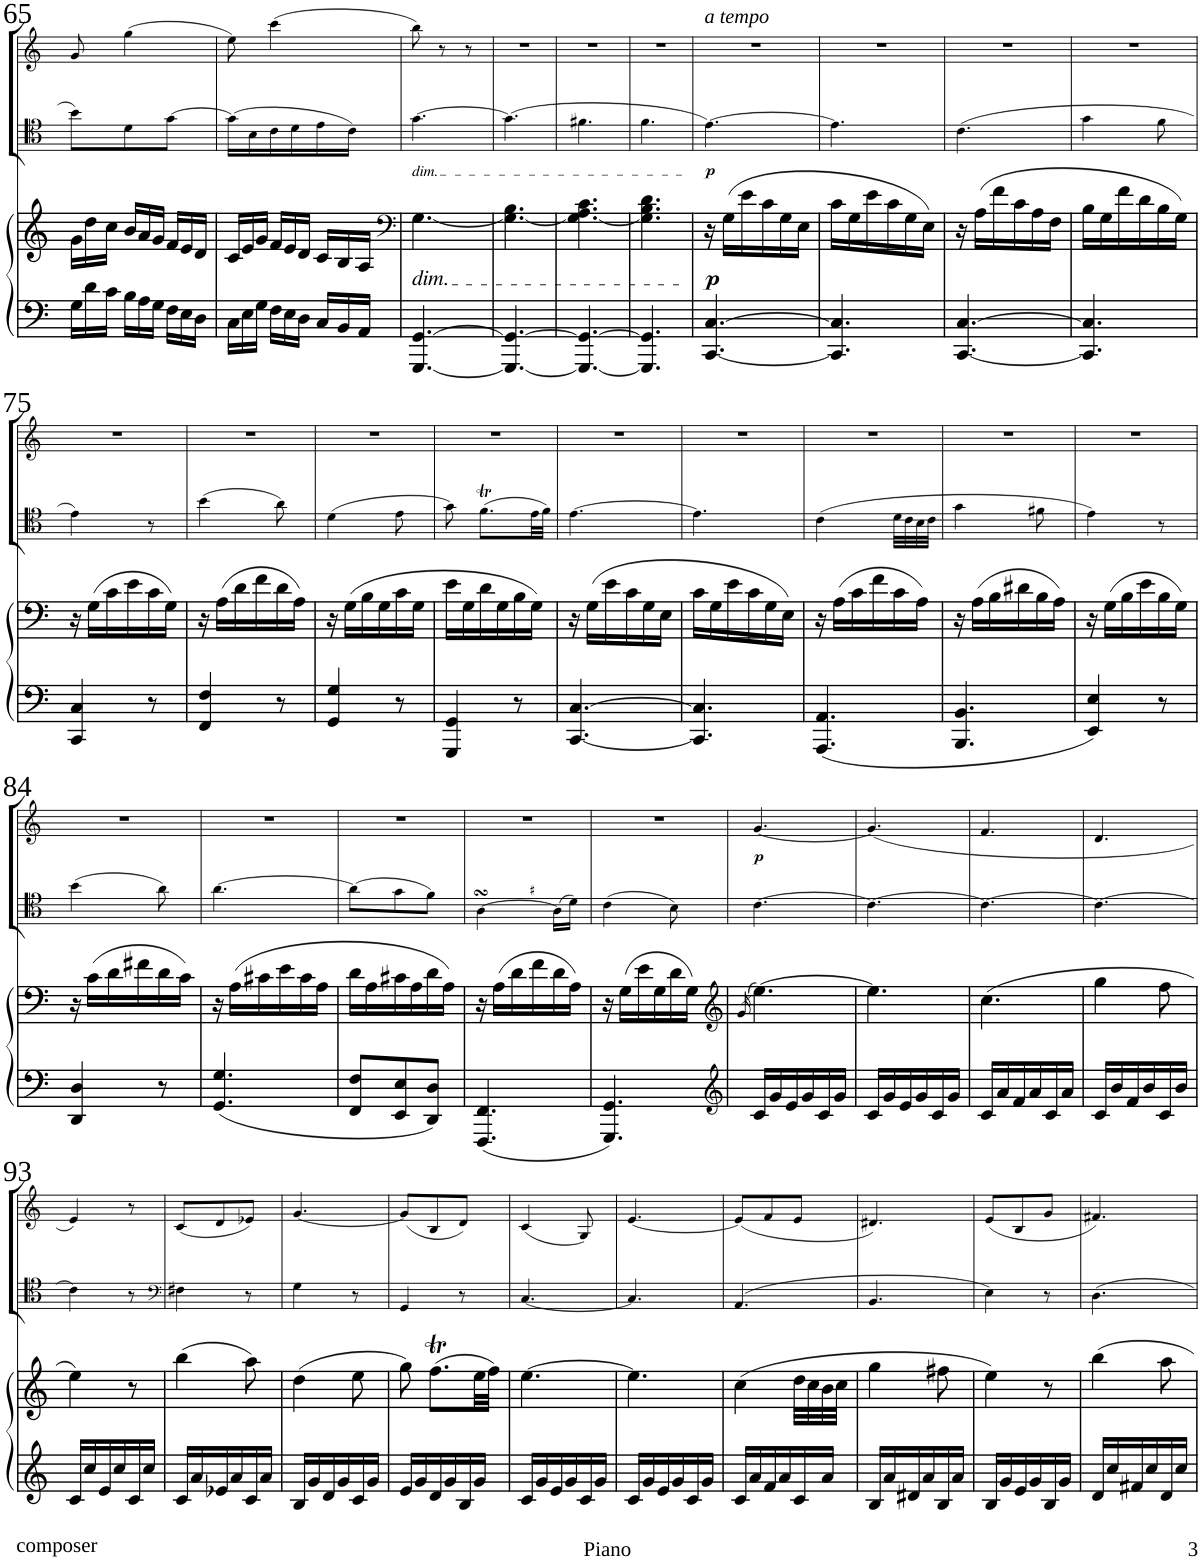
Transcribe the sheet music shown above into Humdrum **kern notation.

**kern	**kern	**dynam	**kern	**dynam	**kern	**dynam
*part3	*part3	*part3	*part2	*part2	*part1	*part1
*staff4	*staff3	*staff3/4	*staff2	*staff2	*staff1	*staff1
*I"Piano	*	*	*I"Cello	*	*I"Violin	*
*I'Pno	*	*	*	*	*I'Vln	*
!!LO:PB:g=z
*clefF4	*clefG2	*	*clefC4	*	*clefG2	*
*k[]	*k[]	*	*k[]	*	*k[]	*
*M3/8	*M3/8	*	*M3/8	*	*M3/8	*
*Xbrackettup	*Xbrackettup	*	*	*	*	*
=65	=65	=65	=65	=65	=65	=65
24G\LL	24g\LL	.	8b'~\L	.	8g'~/	.
24d\	24dd\	.	.	.	.	.
24c\JJ	24cc\JJ	.	.	.	.	.
24B\LL	24b/LL	.	8d'~\	.	(4gg\	.
24A\	24a/	.	.	.	.	.
24G\JJ	24g/JJ	.	.	.	.	.
24F\LL	24f/LL	.	[8g\J	.	.	.
24E\	24e/	.	.	.	.	.
24D\JJ	24d/JJ	.	.	.	.	.
=66	=66	=66	=66	=66	=66	=66
24C\LL	24c/LL	.	(16g\LL]	.	8ee'~\)	.
24E\	24e/	.	.	.	.	.
.	.	.	16B\	.	.	.
24G\JJ	24g/JJ	.	.	.	.	.
24F\LL	24f/LL	.	16c\	.	(4ccc\	.
24E\	24e/	.	.	.	.	.
.	.	.	16d\	.	.	.
24D\JJ	24d/JJ	.	.	.	.	.
24C/LL	24c/LL	.	16e\	.	.	.
24BB/	24B/	.	.	.	.	.
.	.	.	16c\JJ)	.	.	.
24AA/JJ	24A/JJ	.	.	.	.	.
=67	=67	=67	=67	=67	=67	=67
*	*clefF4	*	*	*	*	*
!	!	!	!LO:TX:b:i:t=dim.	!	!	!
!	!LO:TX:b:i:t=dim.	!	!	!	!	!
[4.GGG/ [4.GG/	[<4.G\	.	[4.g\	.	8bb\)	.
.	.	.	.	.	8r	.
.	.	.	.	.	8r	.
=68	=68	=68	=68	=68	=68	=68
4.GGG/_ 4.GG/_	4.G\_ 4.B\	.	(4.g\]	.	4.r	.
=69	=69	=69	=69	=69	=69	=69
4.GGG/_ 4.GG/_	4.G\_ 4.A\ 4.c\	.	4.f#X\	.	4.r	.
=70	=70	=70	=70	=70	=70	=70
4.GGG/] 4.GG/]	4.G\] 4.B\ 4.d\	.	4.f\	.	4.r	.
=71	=71	=71	=71	=71	=71	=71
!	!	!	!	!	!LO:TX:a:i:t=a tempo	!
!	!	!LO:DY:b	!	!LO:DY:b	!	!
[4.CC/ [4.C/	16r	p	[4.e\)	p	4.r	.
.	(16G\LL	.	.	.	.	.
.	16e\	.	.	.	.	.
.	16c\	.	.	.	.	.
.	16G\	.	.	.	.	.
.	16E\JJ	.	.	.	.	.
=72	=72	=72	=72	=72	=72	=72
4.CC/] 4.C/]	16c\LL	.	4.e\]	.	4.r	.
.	16G\	.	.	.	.	.
.	16e\	.	.	.	.	.
.	16c\	.	.	.	.	.
.	16G\	.	.	.	.	.
.	16E\JJ)	.	.	.	.	.
=73	=73	=73	=73	=73	=73	=73
[4.CC/ [4.C/	16r	.	(4.c\	.	4.r	.
.	(16A\LL	.	.	.	.	.
.	16f\	.	.	.	.	.
.	16c\	.	.	.	.	.
.	16A\	.	.	.	.	.
.	16F\JJ	.	.	.	.	.
=74	=74	=74	=74	=74	=74	=74
4.CC/] 4.C/]	16B\LL	.	4g\	.	4.r	.
.	16G\	.	.	.	.	.
.	16f\	.	.	.	.	.
.	16d\	.	.	.	.	.
.	16B\	.	8f\	.	.	.
.	16G\JJ)	.	.	.	.	.
!!LO:LB:g=z
=75	=75	=75	=75	=75	=75	=75
4CC/ 4C/	16r	.	4e\)	.	4.r	.
.	(16G\LL	.	.	.	.	.
.	16c\	.	.	.	.	.
.	16e\	.	.	.	.	.
8r	16c\	.	8r	.	.	.
.	16G\JJ)	.	.	.	.	.
=76	=76	=76	=76	=76	=76	=76
4FF/ 4F/	16r	.	(4b\	.	4.r	.
.	(16A\LL	.	.	.	.	.
.	16d\	.	.	.	.	.
.	16f\	.	.	.	.	.
8r	16d\	.	8a\)	.	.	.
.	16A\JJ)	.	.	.	.	.
=77	=77	=77	=77	=77	=77	=77
4GG/ 4G/	16r	.	(4d\	.	4.r	.
.	(16G\LL	.	.	.	.	.
.	16B\	.	.	.	.	.
.	16G\	.	.	.	.	.
8r	16c\	.	8e\	.	.	.
.	16G\JJ	.	.	.	.	.
=78	=78	=78	=78	=78	=78	=78
4GGG/ 4GG/	16e\LL	.	8g\)	.	4.r	.
.	16G\	.	.	.	.	.
.	16d\	.	(8.fT\L	.	.	.
.	16G\	.	.	.	.	.
8r	16B\	.	.	.	.	.
.	16G\JJ)	.	32e\LL	.	.	.
.	.	.	32f\JJJ)	.	.	.
=79	=79	=79	=79	=79	=79	=79
[4.CC/ [4.C/	16r	.	[4.e\	.	4.r	.
.	(16G\LL	.	.	.	.	.
.	16e\	.	.	.	.	.
.	16c\	.	.	.	.	.
.	16G\	.	.	.	.	.
.	16E\JJ	.	.	.	.	.
=80	=80	=80	=80	=80	=80	=80
4.CC/] 4.C/]	16c\LL	.	4.e\]	.	4.r	.
.	16G\	.	.	.	.	.
.	16e\	.	.	.	.	.
.	16c\	.	.	.	.	.
.	16G\	.	.	.	.	.
.	16E\JJ)	.	.	.	.	.
=81	=81	=81	=81	=81	=81	=81
4.AAA/ 4.AA/	16r	.	(4c\	.	4.r	.
.	(16A\LL	.	.	.	.	.
.	16c\	.	.	.	.	.
.	16f\	.	.	.	.	.
.	16c\	.	32d\LLL	.	.	.
.	.	.	32c\	.	.	.
.	16A\JJ)	.	32B\	.	.	.
.	.	.	32c\JJJ	.	.	.
=82	=82	=82	=82	=82	=82	=82
4.BBB/ 4.BB/	16r	.	4g\	.	4.r	.
.	(16A\LL	.	.	.	.	.
.	16B\	.	.	.	.	.
.	16d#X\	.	.	.	.	.
.	16B\	.	8f#X\	.	.	.
.	16A\JJ)	.	.	.	.	.
=83	=83	=83	=83	=83	=83	=83
4EE/ 4E/	16r	.	4e\)	.	4.r	.
.	(16G\LL	.	.	.	.	.
.	16B\	.	.	.	.	.
.	16e\	.	.	.	.	.
8r	16B\	.	8r	.	.	.
.	16G\JJ)	.	.	.	.	.
!!LO:LB:g=z
=84	=84	=84	=84	=84	=84	=84
4DD/ 4D/	16r	.	(4b\	.	4.r	.
.	(16c\LL	.	.	.	.	.
.	16d\	.	.	.	.	.
.	16f#X\	.	.	.	.	.
8r	16d\	.	8a\)	.	.	.
.	16c\JJ)	.	.	.	.	.
=85	=85	=85	=85	=85	=85	=85
4.GG/ 4.G/	16r	.	[4.a\	.	4.r	.
.	(16A\LL	.	.	.	.	.
.	16c#X\	.	.	.	.	.
.	16e\	.	.	.	.	.
.	16c#\	.	.	.	.	.
.	16A\JJ	.	.	.	.	.
=86	=86	=86	=86	=86	=86	=86
8FF/ 8F/L	16d\LL	.	(8a\L]	.	4.r	.
.	16A\	.	.	.	.	.
8EE/ 8E/	16c#X\	.	8g\	.	.	.
.	16A\	.	.	.	.	.
8DD/ 8D/J	16d\	.	8f\J)	.	.	.
.	16A\JJ)	.	.	.	.	.
=87	=87	=87	=87	=87	=87	=87
4.FFF/ 4.FF/	16r	.	[4AsSSS\	.	4.r	.
.	(16A\LL	.	.	.	.	.
.	16d\	.	.	.	.	.
.	16f\	.	.	.	.	.
.	16d\	.	(16A\LL]	.	.	.
.	16A\JJ)	.	16d\JJ)	.	.	.
=88	=88	=88	=88	=88	=88	=88
4.GGG/ 4.GG/	16r	.	(4c\	.	4.r	.
.	(16G\LL	.	.	.	.	.
.	16e\	.	.	.	.	.
.	16G\	.	.	.	.	.
.	16d\	.	8B\)	.	.	.
.	16G\JJ)	.	.	.	.	.
=89	=89	=89	=89	=89	=89	=89
*clefG2	*clefG2	*	*	*	*	*
.	(>16qg/	.	.	.	.	.
!	!	!	!	!	!	!LO:DY:b
16c/LL	[4.ee\)	.	[4.c\	.	[4.g/	p
16g/	.	.	.	.	.	.
16e/	.	.	.	.	.	.
16g/	.	.	.	.	.	.
16c/	.	.	.	.	.	.
16g/JJ	.	.	.	.	.	.
=90	=90	=90	=90	=90	=90	=90
16c/LL	4.ee\]	.	4.c\_	.	(<4.g/]	.
16g/	.	.	.	.	.	.
16e/	.	.	.	.	.	.
16g/	.	.	.	.	.	.
16c/	.	.	.	.	.	.
16g/JJ	.	.	.	.	.	.
=91	=91	=91	=91	=91	=91	=91
16c/LL	(4.cc\	.	4.c\_	.	4.f/	.
16a/	.	.	.	.	.	.
16f/	.	.	.	.	.	.
16a/	.	.	.	.	.	.
16c/	.	.	.	.	.	.
16a/JJ	.	.	.	.	.	.
=92	=92	=92	=92	=92	=92	=92
16c/LL	4gg\	.	4.c\_	.	4.d/	.
16b/	.	.	.	.	.	.
16f/	.	.	.	.	.	.
16b/	.	.	.	.	.	.
16c/	8ff\	.	.	.	.	.
16b/JJ	.	.	.	.	.	.
!!LO:LB:g=z
=93	=93	=93	=93	=93	=93	=93
16c/LL	4ee\)	.	4c\]	.	4e/)	.
16cc/	.	.	.	.	.	.
16e/	.	.	.	.	.	.
16cc/	.	.	.	.	.	.
16c/	8r	.	8r	.	8r	.
16cc/JJ	.	.	.	.	.	.
=94	=94	=94	=94	=94	=94	=94
*	*	*	*clefF4	*	*	*
16c/LL	(4bb\	.	4F#X\	.	(8c/L	.
16a/	.	.	.	.	.	.
16e-X/	.	.	.	.	8d/	.
16a/	.	.	.	.	.	.
16c/	8aa\)	.	8r	.	8e-X/J)	.
16a/JJ	.	.	.	.	.	.
=95	=95	=95	=95	=95	=95	=95
16B/LL	(4dd\	.	4G\	.	[4.g/	.
16g/	.	.	.	.	.	.
16d/	.	.	.	.	.	.
16g/	.	.	.	.	.	.
16c/	8ee\	.	8r	.	.	.
16g/JJ	.	.	.	.	.	.
=96	=96	=96	=96	=96	=96	=96
16e/LL	8gg\)	.	4GG/	.	(8g/L]	.
16g/	.	.	.	.	.	.
16d/	(8.ffT\L	.	.	.	8B/	.
16g/	.	.	.	.	.	.
16B/	.	.	8r	.	8d/J)	.
16g/JJ	32ee\LL	.	.	.	.	.
.	32ff\JJJ)	.	.	.	.	.
=97	=97	=97	=97	=97	=97	=97
16c/LL	[4.ee\	.	[4.C/	.	(4c/	.
16g/	.	.	.	.	.	.
16e/	.	.	.	.	.	.
16g/	.	.	.	.	.	.
16c/	.	.	.	.	8G/)	.
16g/JJ	.	.	.	.	.	.
=98	=98	=98	=98	=98	=98	=98
16c/LL	4.ee\]	.	4.C/]	.	[4.e/	.
16g/	.	.	.	.	.	.
16e/	.	.	.	.	.	.
16g/	.	.	.	.	.	.
16c/	.	.	.	.	.	.
16g/JJ	.	.	.	.	.	.
=99	=99	=99	=99	=99	=99	=99
16c/LL	(4cc\	.	(4.AA/	.	(8e/L]	.
16a/	.	.	.	.	.	.
16f/	.	.	.	.	8f/	.
16a/	.	.	.	.	.	.
16c/	32dd\LLL	.	.	.	8e/J	.
.	32cc\	.	.	.	.	.
16a/JJ	32b\	.	.	.	.	.
.	32cc\JJJ	.	.	.	.	.
=100	=100	=100	=100	=100	=100	=100
16B/LL	4gg\	.	4.BB/	.	4.d#X/)	.
16a/	.	.	.	.	.	.
16d#X/	.	.	.	.	.	.
16a/	.	.	.	.	.	.
16B/	8ff#X\	.	.	.	.	.
16a/JJ	.	.	.	.	.	.
=101	=101	=101	=101	=101	=101	=101
16B/LL	4ee\)	.	4E\)	.	(8e/L	.
16g/	.	.	.	.	.	.
16e/	.	.	.	.	8B/	.
16g/	.	.	.	.	.	.
16B/	8r	.	8r	.	8g/J	.
16g/JJ	.	.	.	.	.	.
=102	=102	=102	=102	=102	=102	=102
16d/LL	4bb\	.	4.D\	.	4.f#X/)	.
16cc/	.	.	.	.	.	.
16f#X/	.	.	.	.	.	.
16cc/	.	.	.	.	.	.
16d/	8aa\	.	.	.	.	.
16cc/JJ	.	.	.	.	.	.
=	=	=	=	=	=	=
*-	*-	*-	*-	*-	*-	*-
